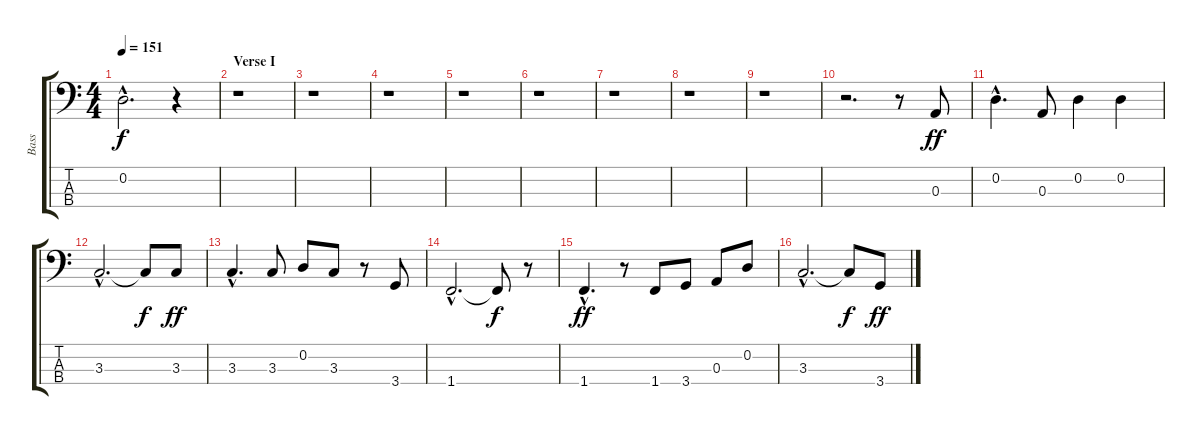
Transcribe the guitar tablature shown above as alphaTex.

\track ("Bass" "Bass") {instrument fretlessbass}
\staff {score tabs}
\tuning (G2 D2 A1 E1) {hide}
\ts (4 4)
\tempo 151
\clef f4
\ks c
0.2{hac t}.2{d dy f} r.4 |
\section ("" "Verse I")
r.1 |
r.1 |
r.1 |
r.1 |
r.1 |
r.1 |
r.1 |
r.1 |
r.2{d} r.8 0.3.8{dy ff} |
0.2{hac}.4{d} 0.3.8 0.2.4 0.2.4 |
3.3{hac}.2{d} 3.3{t}.8{dy f} 3.3.8{dy ff} |
3.3{hac}.4{d} 3.3.8 0.2.8 3.3.8 r.8 3.4.8 |
1.4{hac}.2{d} 1.4{t}.8{dy f} r.8 |
1.4{hac}.4{d dy ff} r.8 1.4.8 3.4.8 0.3.8 0.2.8 |
3.3{hac}.2{d} 3.3{t}.8{dy f} 3.4.8{dy ff}
